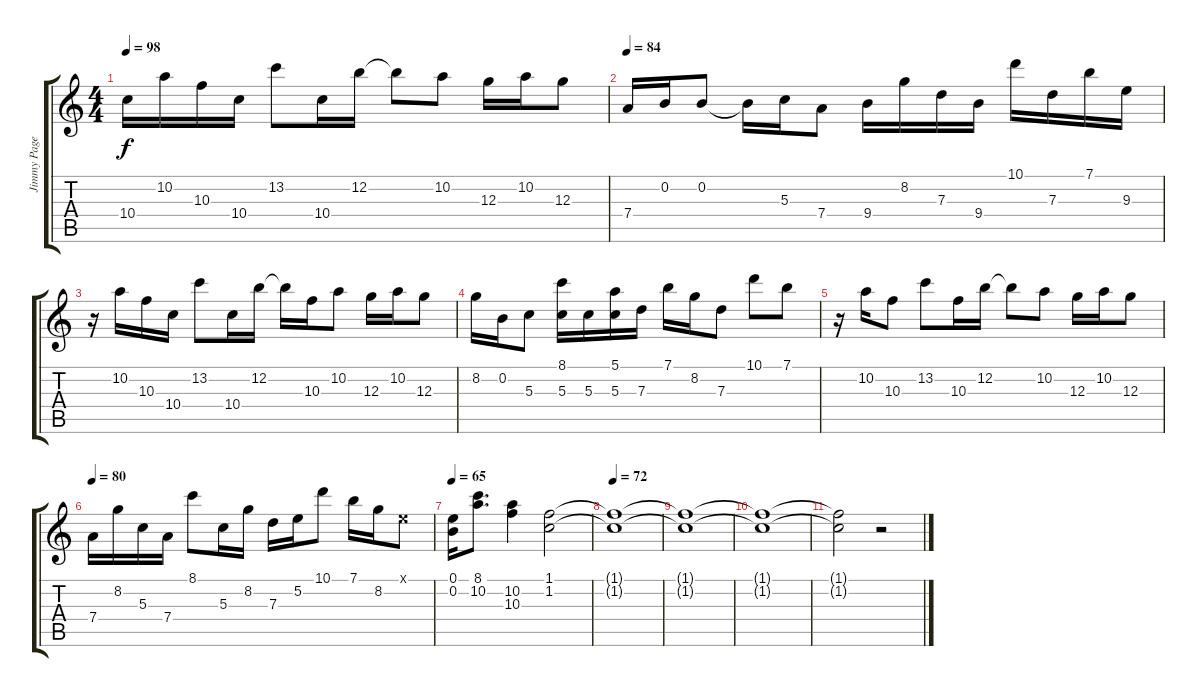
\track ("Jimmy Page (6 cordes)" "Jimmy Page") {instrument electricguitarclean}
\staff {score tabs}
\tuning (E4 B3 G3 D3 A2 E2) {hide}
\ts (4 4)
\tempo 98
\clef g2
\ks c
10.4.16{dy f} 10.2.16 10.3.16 10.4.16 13.2.8 10.4.16 12.2.16 12.2{t}.8 10.2.8 12.3.16 10.2.16 12.3.8 |
\tempo 84
7.4.16 0.2.16 0.2.8 0.2{t}.16 5.3.16 7.4.8 9.4.16 8.2.16 7.3.16 9.4.16 10.1.16 7.3.16 7.1.16 9.3.16 |
r.16 10.2.16 10.3.16 10.4.16 13.2.8 10.4.16 12.2.16 12.2{t}.16 10.3.16 10.2.8 12.3.16 10.2.16 12.3.8 |
8.2.16 0.2.16 5.3.8 (8.1 5.3).16 5.3.16 (5.1 5.3).16 7.3.16 7.1.16 8.2.16 7.3.8 10.1.8 7.1.8 |
r.16 10.2.16 10.3.8 13.2.8 10.3.16 12.2.16 12.2{t}.8 10.2.8 12.3.16 10.2.16 12.3.8 |
\tempo 80
7.4.16 8.2.16 5.3.16 7.4.16 8.1.8 5.3.16 8.2.16 7.3.16 5.2.16 10.1.8 7.1.16 8.2.16 0.1{x}.8 |
\tempo 65
(0.1 0.2).16 (8.1 10.2).8{d} (10.2 10.3).4 (1.1 1.2).2 |
\tempo 72
(1.1{t} 1.2{t}).1 |
(1.1{t} 1.2{t}).1 |
(1.1{t} 1.2{t}).1 |
(1.1{t} 1.2{t}).2 r.2
